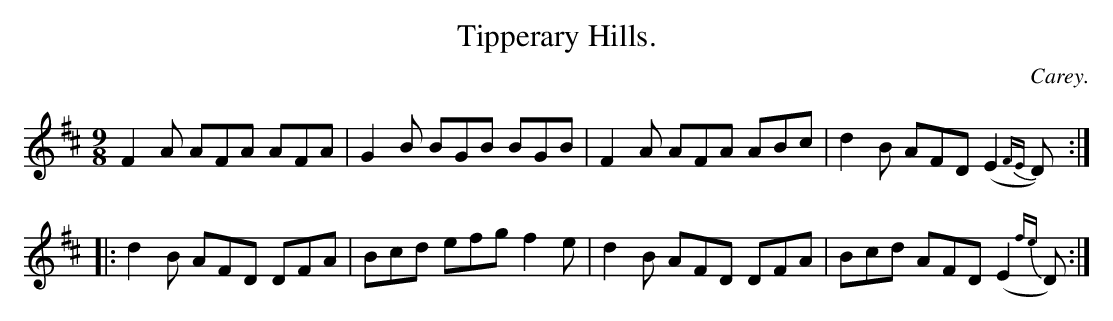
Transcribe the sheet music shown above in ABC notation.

X:1
T: Tipperary Hills.
C: Carey.
M: 9/8
K: D
F2 A AFA AFA|G2 B BGB BGB|F2 A AFA ABc|d2 B AFD (E2 {FE}D):|
|:d2 B AFD DFA|Bcd efg f2 e|d2 B AFD DFA|Bcd AFD (E2 {fe}D):|
